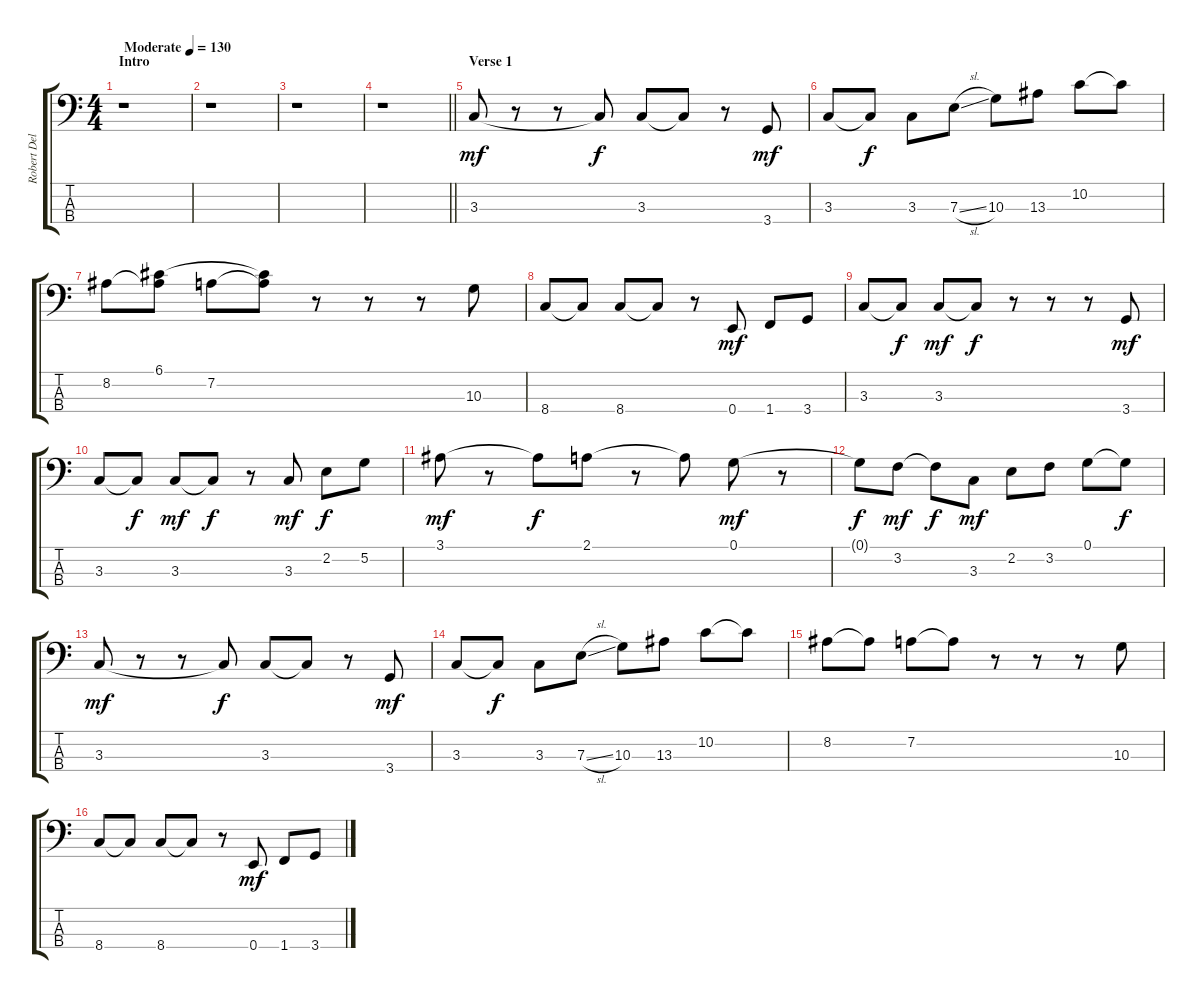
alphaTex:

\track ("Robert Deleo (Bass)" "Robert Del") {instrument electricbassfinger}
\staff {score tabs}
\tuning (G2 D2 A1 E1) {hide}
\ts (4 4)
\section ("" "Intro")
\tempo (130 "Moderate")
\clef f4
\ks c
r.1{dy mf instrument electricbassfinger} |
r.1 |
r.1 |
\barLineRight lightlight
r.1 |
\section ("" "Verse 1")
3.3.8 r.8 r.8 3.3{t}.8{dy f} 3.3.8 3.3{t}.8 r.8 3.4.8{dy mf} |
3.3.8 3.3{t}.8{dy f} 3.3.8 7.3{sl}.8 10.3.8 13.3.8 10.2.8 10.2{t}.8 |
8.2.8 (6.1 8.2{t}).8 7.2.8 (6.1{t} 7.2{t}).8 r.8 r.8 r.8 10.3.8 |
8.4.8 8.4{t}.8 8.4.8 8.4{t}.8 r.8 0.4.8{dy mf} 1.4.8 3.4.8 |
3.3.8 3.3{t}.8{dy f} 3.3.8{dy mf} 3.3{t}.8{dy f} r.8 r.8 r.8 3.4.8{dy mf} |
3.3.8 3.3{t}.8{dy f} 3.3.8{dy mf} 3.3{t}.8{dy f} r.8 3.3.8{dy mf} 2.2.8{dy f} 5.2.8 |
3.1.8{dy mf} r.8 3.1{t}.8{dy f} 2.1.8 r.8 2.1{t}.8 0.1.8{dy mf} r.8 |
0.1{t}.8{dy f} 3.2.8{dy mf} 3.2{t}.8{dy f} 3.3.8{dy mf} 2.2.8 3.2.8 0.1.8 0.1{t}.8{dy f} |
3.3.8{dy mf} r.8 r.8 3.3{t}.8{dy f} 3.3.8 3.3{t}.8 r.8 3.4.8{dy mf} |
3.3.8 3.3{t}.8{dy f} 3.3.8 7.3{sl}.8 10.3.8 13.3.8 10.2.8 10.2{t}.8 |
8.2.8 8.2{t}.8 7.2.8 7.2{t}.8 r.8 r.8 r.8 10.3.8 |
8.4.8 8.4{t}.8 8.4.8 8.4{t}.8 r.8 0.4.8{dy mf} 1.4.8 3.4.8
